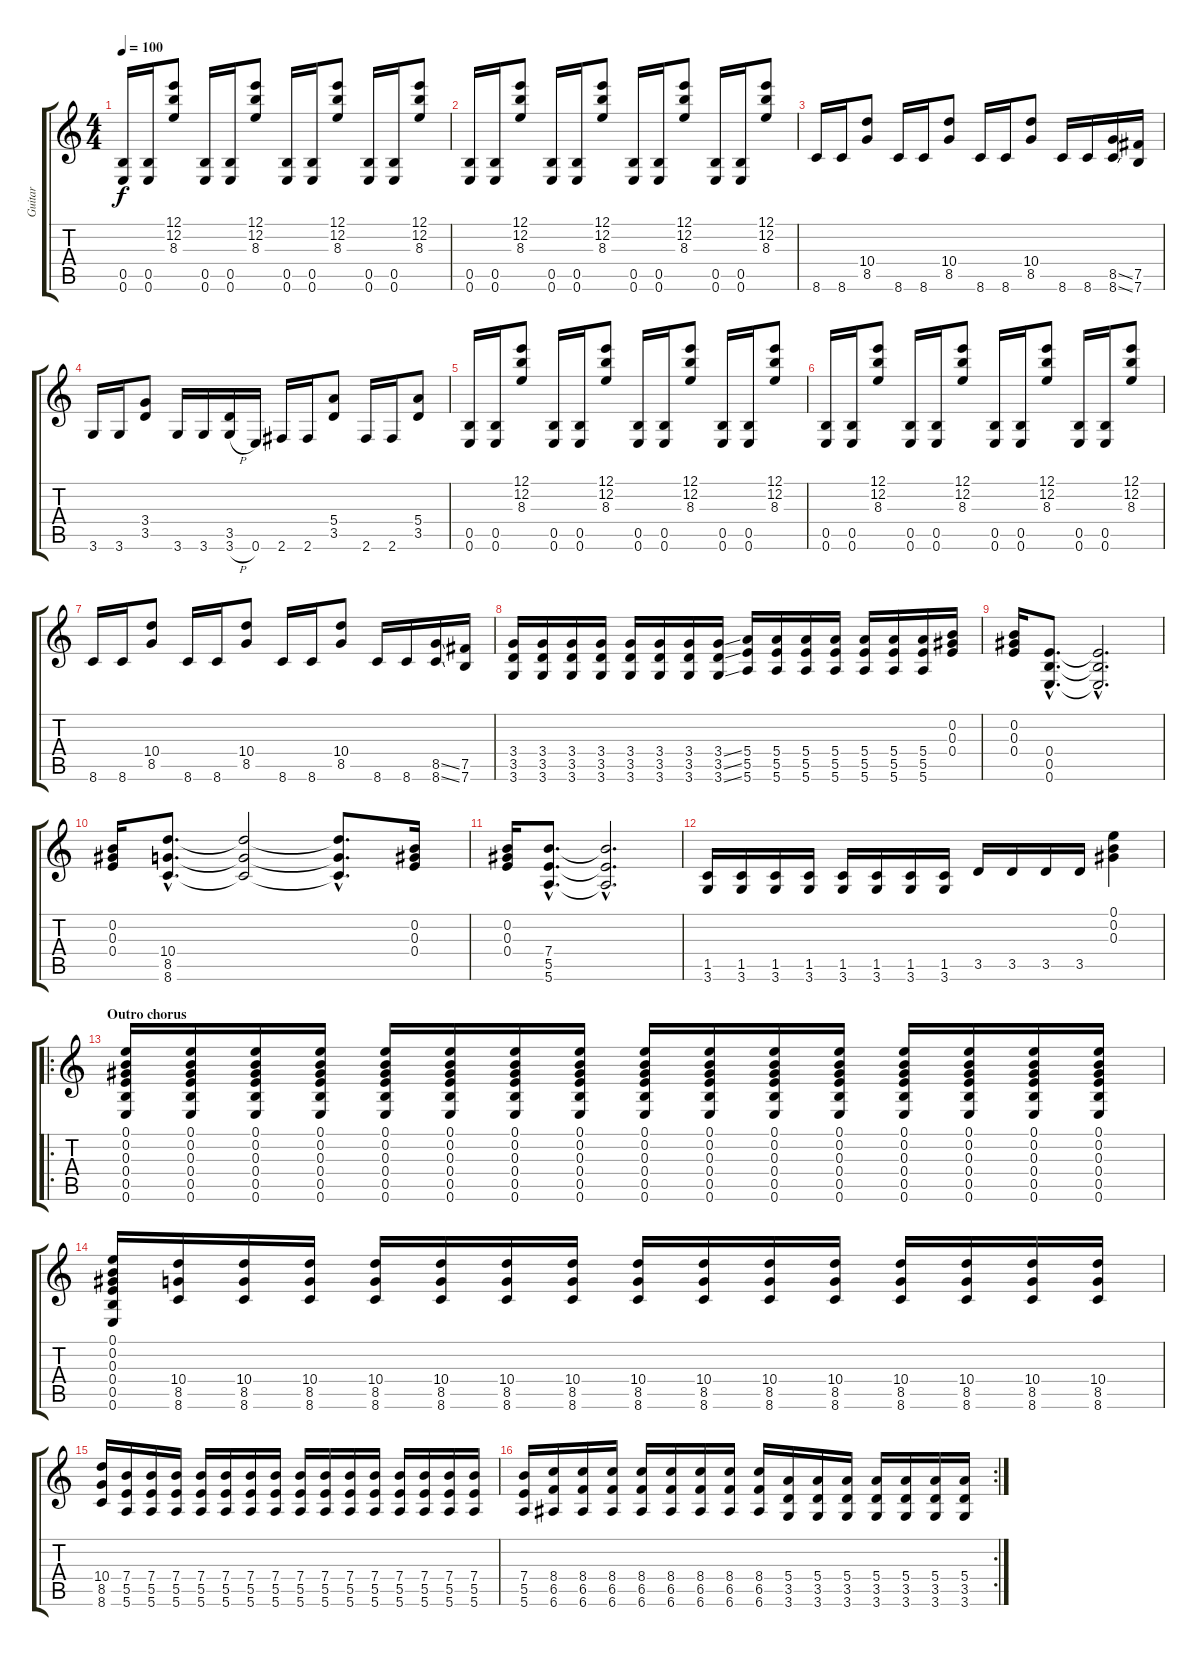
\track ("Guitar" "Guitar") {instrument distortionguitar}
\staff {score tabs}
\tuning (E4 B3 Ab3 E3 B2 E2) {hide}
\ts (4 4)
\tempo 100
\clef g2
\ks c
(0.5 0.6).16{dy f} (0.5 0.6).16 (12.1 12.2 8.3).8 (0.5 0.6).16 (0.5 0.6).16 (12.1 12.2 8.3).8 (0.5 0.6).16 (0.5 0.6).16 (12.1 12.2 8.3).8 (0.5 0.6).16 (0.5 0.6).16 (12.1 12.2 8.3).8 |
(0.5 0.6).16 (0.5 0.6).16 (12.1 12.2 8.3).8 (0.5 0.6).16 (0.5 0.6).16 (12.1 12.2 8.3).8 (0.5 0.6).16 (0.5 0.6).16 (12.1 12.2 8.3).8 (0.5 0.6).16 (0.5 0.6).16 (12.1 12.2 8.3).8 |
8.6.16 8.6.16 (10.4 8.5).8 8.6.16 8.6.16 (10.4 8.5).8 8.6.16 8.6.16 (10.4 8.5).8 8.6.16 8.6.16 (8.5{ss} 8.6{ss}).16 (7.5 7.6).16 |
3.6.16 3.6.16 (3.4 3.5).8 3.6.16 3.6.16 (3.5 3.6{h}).16 0.6.16 2.6.16 2.6.16 (5.4 3.5).8 2.6.16 2.6.16 (5.4 3.5).8 |
(0.5 0.6).16 (0.5 0.6).16 (12.1 12.2 8.3).8 (0.5 0.6).16 (0.5 0.6).16 (12.1 12.2 8.3).8 (0.5 0.6).16 (0.5 0.6).16 (12.1 12.2 8.3).8 (0.5 0.6).16 (0.5 0.6).16 (12.1 12.2 8.3).8 |
(0.5 0.6).16 (0.5 0.6).16 (12.1 12.2 8.3).8 (0.5 0.6).16 (0.5 0.6).16 (12.1 12.2 8.3).8 (0.5 0.6).16 (0.5 0.6).16 (12.1 12.2 8.3).8 (0.5 0.6).16 (0.5 0.6).16 (12.1 12.2 8.3).8 |
8.6.16 8.6.16 (10.4 8.5).8 8.6.16 8.6.16 (10.4 8.5).8 8.6.16 8.6.16 (10.4 8.5).8 8.6.16 8.6.16 (8.5{ss} 8.6{ss}).16 (7.5 7.6).16 |
(3.4 3.5 3.6).16 (3.4 3.5 3.6).16 (3.4 3.5 3.6).16 (3.4 3.5 3.6).16 (3.4 3.5 3.6).16 (3.4 3.5 3.6).16 (3.4 3.5 3.6).16 (3.4{ss} 3.5{ss} 3.6{ss}).16 (5.4 5.5 5.6).16 (5.4 5.5 5.6).16 (5.4 5.5 5.6).16 (5.4 5.5 5.6).16 (5.4 5.5 5.6).16 (5.4 5.5 5.6).16 (5.4 5.5 5.6).16 (0.2 0.3 0.4).16 |
(0.2 0.3 0.4).16 (0.4{hac} 0.5{hac} 0.6{hac}).8{d} (0.4{hac t} 0.5{hac t} 0.6{hac t}).2{d} |
(0.2 0.3 0.4).16 (10.4{hac} 8.5{hac} 8.6{hac}).8{d} (10.4{t} 8.5{t} 8.6{t}).2 (10.4{hac t} 8.5{hac t} 8.6{hac t}).8{d} (0.2 0.3 0.4).16 |
(0.2 0.3 0.4).16 (7.4{hac} 5.5{hac} 5.6{hac}).8{d} (7.4{hac t} 5.5{hac t} 5.6{hac t}).2{d} |
(1.5 3.6).16 (1.5 3.6).16 (1.5 3.6).16 (1.5 3.6).16 (1.5 3.6).16 (1.5 3.6).16 (1.5 3.6).16 (1.5 3.6).16 3.5.16 3.5.16 3.5.16 3.5.16 (0.1 0.2 0.3).4 |
\ro
\section ("" "Outro chorus")
(0.1 0.2 0.3 0.4 0.5 0.6).16 (0.1 0.2 0.3 0.4 0.5 0.6).16 (0.1 0.2 0.3 0.4 0.5 0.6).16 (0.1 0.2 0.3 0.4 0.5 0.6).16 (0.1 0.2 0.3 0.4 0.5 0.6).16 (0.1 0.2 0.3 0.4 0.5 0.6).16 (0.1 0.2 0.3 0.4 0.5 0.6).16 (0.1 0.2 0.3 0.4 0.5 0.6).16 (0.1 0.2 0.3 0.4 0.5 0.6).16 (0.1 0.2 0.3 0.4 0.5 0.6).16 (0.1 0.2 0.3 0.4 0.5 0.6).16 (0.1 0.2 0.3 0.4 0.5 0.6).16 (0.1 0.2 0.3 0.4 0.5 0.6).16 (0.1 0.2 0.3 0.4 0.5 0.6).16 (0.1 0.2 0.3 0.4 0.5 0.6).16 (0.1 0.2 0.3 0.4 0.5 0.6).16 |
(0.1 0.2 0.3 0.4 0.5 0.6).16 (10.4 8.5 8.6).16 (10.4 8.5 8.6).16 (10.4 8.5 8.6).16 (10.4 8.5 8.6).16 (10.4 8.5 8.6).16 (10.4 8.5 8.6).16 (10.4 8.5 8.6).16 (10.4 8.5 8.6).16 (10.4 8.5 8.6).16 (10.4 8.5 8.6).16 (10.4 8.5 8.6).16 (10.4 8.5 8.6).16 (10.4 8.5 8.6).16 (10.4 8.5 8.6).16 (10.4 8.5 8.6).16 |
(10.4 8.5 8.6).16 (7.4 5.5 5.6).16 (7.4 5.5 5.6).16 (7.4 5.5 5.6).16 (7.4 5.5 5.6).16 (7.4 5.5 5.6).16 (7.4 5.5 5.6).16 (7.4 5.5 5.6).16 (7.4 5.5 5.6).16 (7.4 5.5 5.6).16 (7.4 5.5 5.6).16 (7.4 5.5 5.6).16 (7.4 5.5 5.6).16 (7.4 5.5 5.6).16 (7.4 5.5 5.6).16 (7.4 5.5 5.6).16 |
\rc 2
(7.4 5.5 5.6).16 (8.4 6.5 6.6).16 (8.4 6.5 6.6).16 (8.4 6.5 6.6).16 (8.4 6.5 6.6).16 (8.4 6.5 6.6).16 (8.4 6.5 6.6).16 (8.4 6.5 6.6).16 (8.4 6.5 6.6).16 (5.4 3.5 3.6).16 (5.4 3.5 3.6).16 (5.4 3.5 3.6).16 (5.4 3.5 3.6).16 (5.4 3.5 3.6).16 (5.4 3.5 3.6).16 (5.4 3.5 3.6).16
